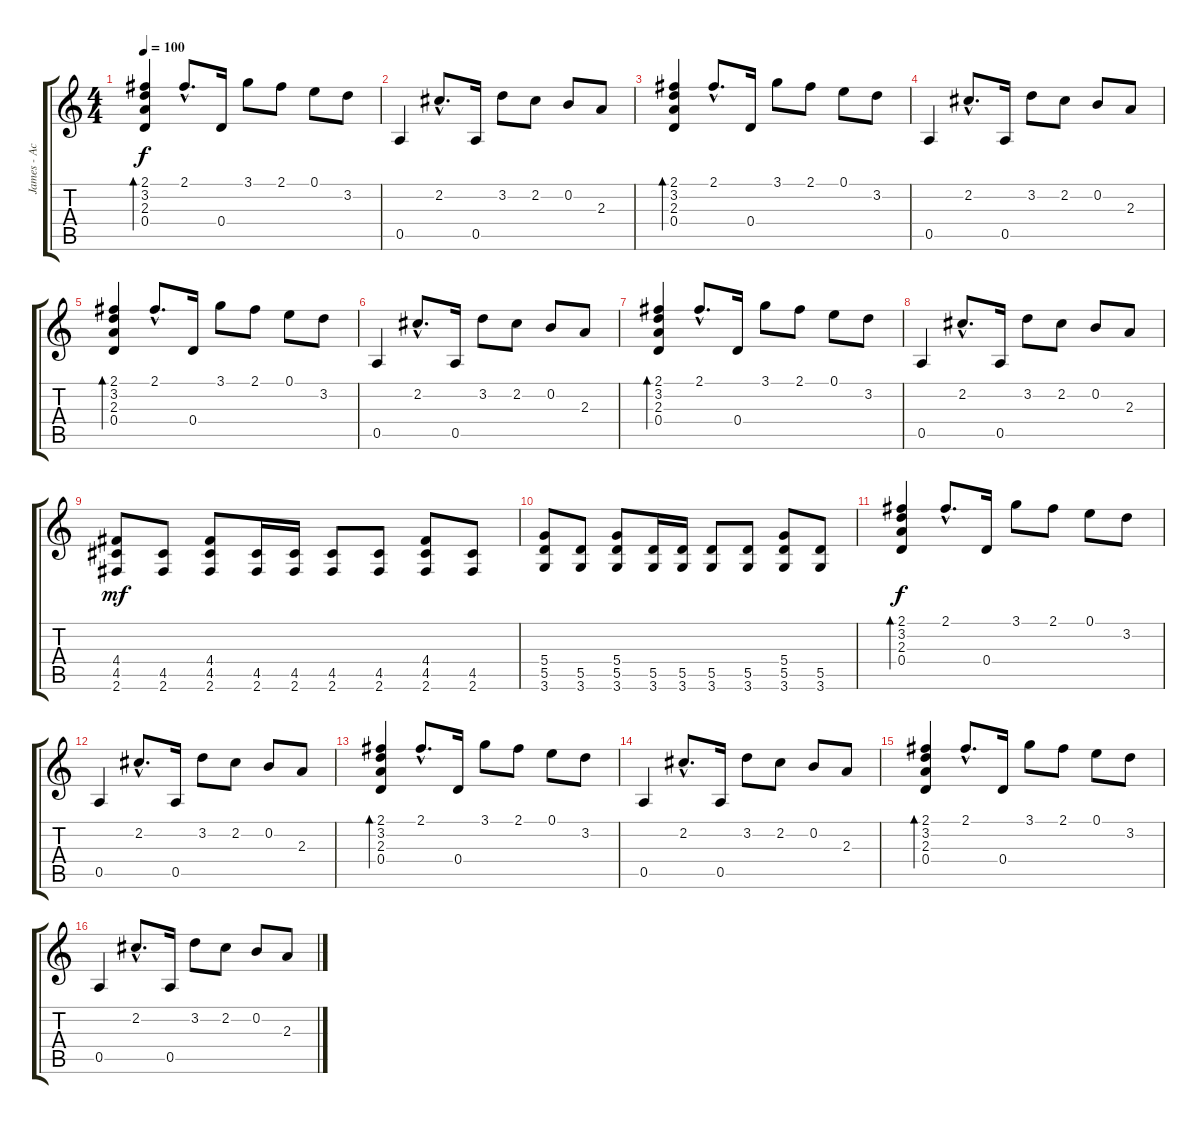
\track ("James - Acoustic Guitar" "James - Ac") {instrument acousticguitarsteel}
\staff {score tabs}
\tuning (E4 B3 G3 D3 A2 E2) {hide}
\ts (4 4)
\tempo 100
\clef g2
\ks c
(2.1 3.2 2.3 0.4).4{bd 120 dy f} 2.1{hac}.8{d} 0.4.16 3.1.8 2.1.8 0.1.8 3.2.8 |
0.5.4 2.2{hac}.8{d} 0.5.16 3.2.8 2.2.8 0.2.8 2.3.8 |
(2.1 3.2 2.3 0.4).4{bd 120} 2.1{hac}.8{d} 0.4.16 3.1.8 2.1.8 0.1.8 3.2.8 |
0.5.4 2.2{hac}.8{d} 0.5.16 3.2.8 2.2.8 0.2.8 2.3.8 |
(2.1 3.2 2.3 0.4).4{bd 120} 2.1{hac}.8{d} 0.4.16 3.1.8 2.1.8 0.1.8 3.2.8 |
0.5.4 2.2{hac}.8{d} 0.5.16 3.2.8 2.2.8 0.2.8 2.3.8 |
(2.1 3.2 2.3 0.4).4{bd 120} 2.1{hac}.8{d} 0.4.16 3.1.8 2.1.8 0.1.8 3.2.8 |
0.5.4 2.2{hac}.8{d} 0.5.16 3.2.8 2.2.8 0.2.8 2.3.8 |
(4.4 4.5 2.6).8{dy mf} (4.5 2.6).8 (4.4 4.5 2.6).8 (4.5 2.6).16 (4.5 2.6).16 (4.5 2.6).8 (4.5 2.6).8 (4.4 4.5 2.6).8 (4.5 2.6).8 |
(5.4 5.5 3.6).8 (5.5 3.6).8 (5.4 5.5 3.6).8 (5.5 3.6).16 (5.5 3.6).16 (5.5 3.6).8 (5.5 3.6).8 (5.4 5.5 3.6).8 (5.5 3.6).8 |
(2.1 3.2 2.3 0.4).4{bd 120 dy f} 2.1{hac}.8{d} 0.4.16 3.1.8 2.1.8 0.1.8 3.2.8 |
0.5.4 2.2{hac}.8{d} 0.5.16 3.2.8 2.2.8 0.2.8 2.3.8 |
(2.1 3.2 2.3 0.4).4{bd 120} 2.1{hac}.8{d} 0.4.16 3.1.8 2.1.8 0.1.8 3.2.8 |
0.5.4 2.2{hac}.8{d} 0.5.16 3.2.8 2.2.8 0.2.8 2.3.8 |
(2.1 3.2 2.3 0.4).4{bd 120} 2.1{hac}.8{d} 0.4.16 3.1.8 2.1.8 0.1.8 3.2.8 |
0.5.4 2.2{hac}.8{d} 0.5.16 3.2.8 2.2.8 0.2.8 2.3.8
